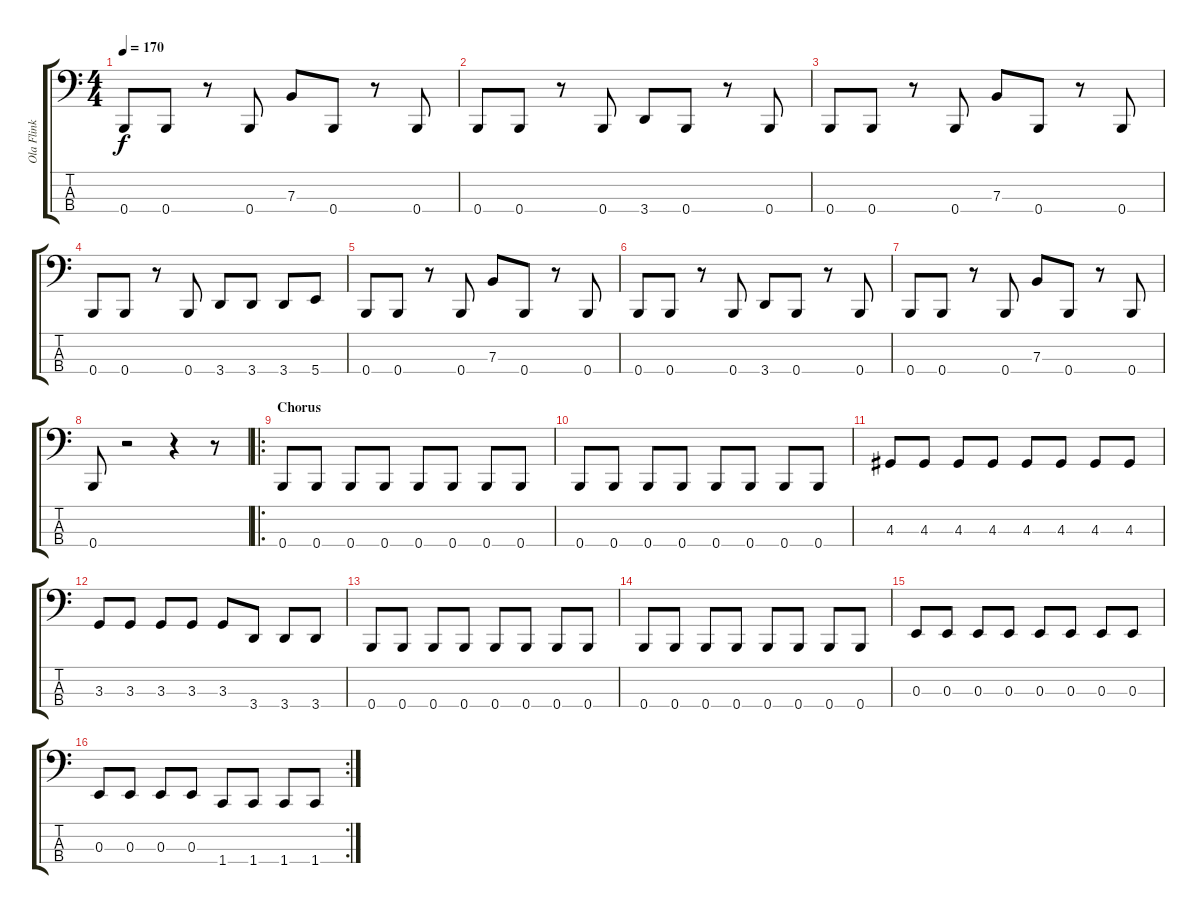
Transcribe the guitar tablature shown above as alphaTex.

\track ("Ola Flink" "Ola Flink") {instrument electricbasspick}
\staff {score tabs}
\tuning (Eb2 A1 E1 B0) {hide}
\ts (4 4)
\tempo 170
\clef f4
\ks c
0.4.8{dy f} 0.4.8 r.8 0.4.8 7.3.8 0.4.8 r.8 0.4.8 |
0.4.8 0.4.8 r.8 0.4.8 3.4.8 0.4.8 r.8 0.4.8 |
0.4.8 0.4.8 r.8 0.4.8 7.3.8 0.4.8 r.8 0.4.8 |
0.4.8 0.4.8 r.8 0.4.8 3.4.8 3.4.8 3.4.8 5.4.8 |
0.4.8 0.4.8 r.8 0.4.8 7.3.8 0.4.8 r.8 0.4.8 |
0.4.8 0.4.8 r.8 0.4.8 3.4.8 0.4.8 r.8 0.4.8 |
0.4.8 0.4.8 r.8 0.4.8 7.3.8 0.4.8 r.8 0.4.8 |
0.4.8 r.2 r.4 r.8 |
\ro
\section ("" "Chorus")
0.4.8 0.4.8 0.4.8 0.4.8 0.4.8 0.4.8 0.4.8 0.4.8 |
0.4.8 0.4.8 0.4.8 0.4.8 0.4.8 0.4.8 0.4.8 0.4.8 |
4.3.8 4.3.8 4.3.8 4.3.8 4.3.8 4.3.8 4.3.8 4.3.8 |
3.3.8 3.3.8 3.3.8 3.3.8 3.3.8 3.4.8 3.4.8 3.4.8 |
0.4.8 0.4.8 0.4.8 0.4.8 0.4.8 0.4.8 0.4.8 0.4.8 |
0.4.8 0.4.8 0.4.8 0.4.8 0.4.8 0.4.8 0.4.8 0.4.8 |
0.3.8 0.3.8 0.3.8 0.3.8 0.3.8 0.3.8 0.3.8 0.3.8 |
\rc 2
0.3.8 0.3.8 0.3.8 0.3.8 1.4.8 1.4.8 1.4.8 1.4.8
